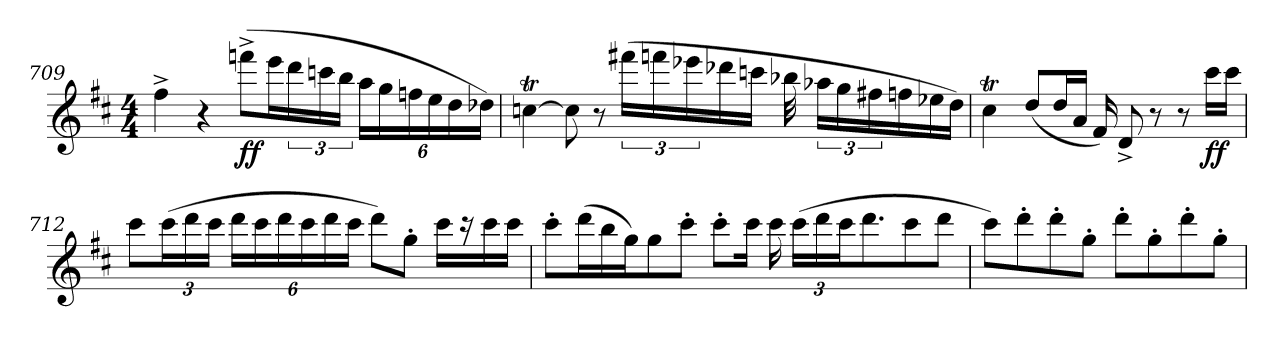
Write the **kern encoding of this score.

**kern	**dynam
*part1	*part1
*staff1	*staff1
*clefG2	*
*k[f#c#]	*
*M4/4	*
=709	=709
4ff#^\	.
4r	.
!	!LO:DY:b
(>8fffn^\L	ff
16eee\L	.
24ddd\	.
24cccn\	.
24bb\JJ	.
24aa\LL	.
24gg\	.
24ffn\	.
24ee\	.
24dd\	.
24dd-X\JJ)	.
=710	=710
[4ccnT\	.
8cc\]	.
8r	.
(>24fff#X\LL	.
24fffn\	.
24eee-X\	.
16ddd-X\	.
16cccn\JJ	.
32bb-X\	.
24aa-X\LL	.
24gg\	.
24ff#X\	.
16ffn\	.
16ee-X\	.
16dd\JJ)	.
=711	=711
4cc#t\	.
(<8dd/L	.
16dd/L	.
16a/JJ	.
16f#/)	.
8d^/	.
8r	.
8r	.
!	!LO:DY:b
16ccc#\LL	ff
16ccc#\JJ	.
=712	=712
8ccc#\L	.
*Xbrackettup	*
(>24ccc#\L	.
24ddd\	.
24ccc#\JJ	.
*brackettup	*
24ddd\LL	.
24ccc#\	.
24ddd\	.
24ccc#\	.
24ddd\	.
24ccc#\JJ	.
8ddd\L)	.
8gg'\J	.
16ccc#\LL	.
16rccc	.
16ccc#\	.
16ccc#\JJ	.
=713	=713
8ccc#'\L	.
(>16ddd\L	.
16bb\	.
16gg\J)	.
8gg\	.
8ccc#'\J	.
8ccc#'\L	.
16ccc#\Jk	.
16ccc#\	.
*Xbrackettup	*
(>24ccc#\LL	.
24ddd\	.
24ccc#\J	.
8.ddd\	.
8ccc#\	.
8ddd\J	.
=714	=714
8ccc#\L)	.
8ddd'\	.
8ddd'\	.
8gg'\J	.
8ddd'\L	.
8gg'\	.
8ddd'\	.
8gg'\J	.
=	=
*-	*-
